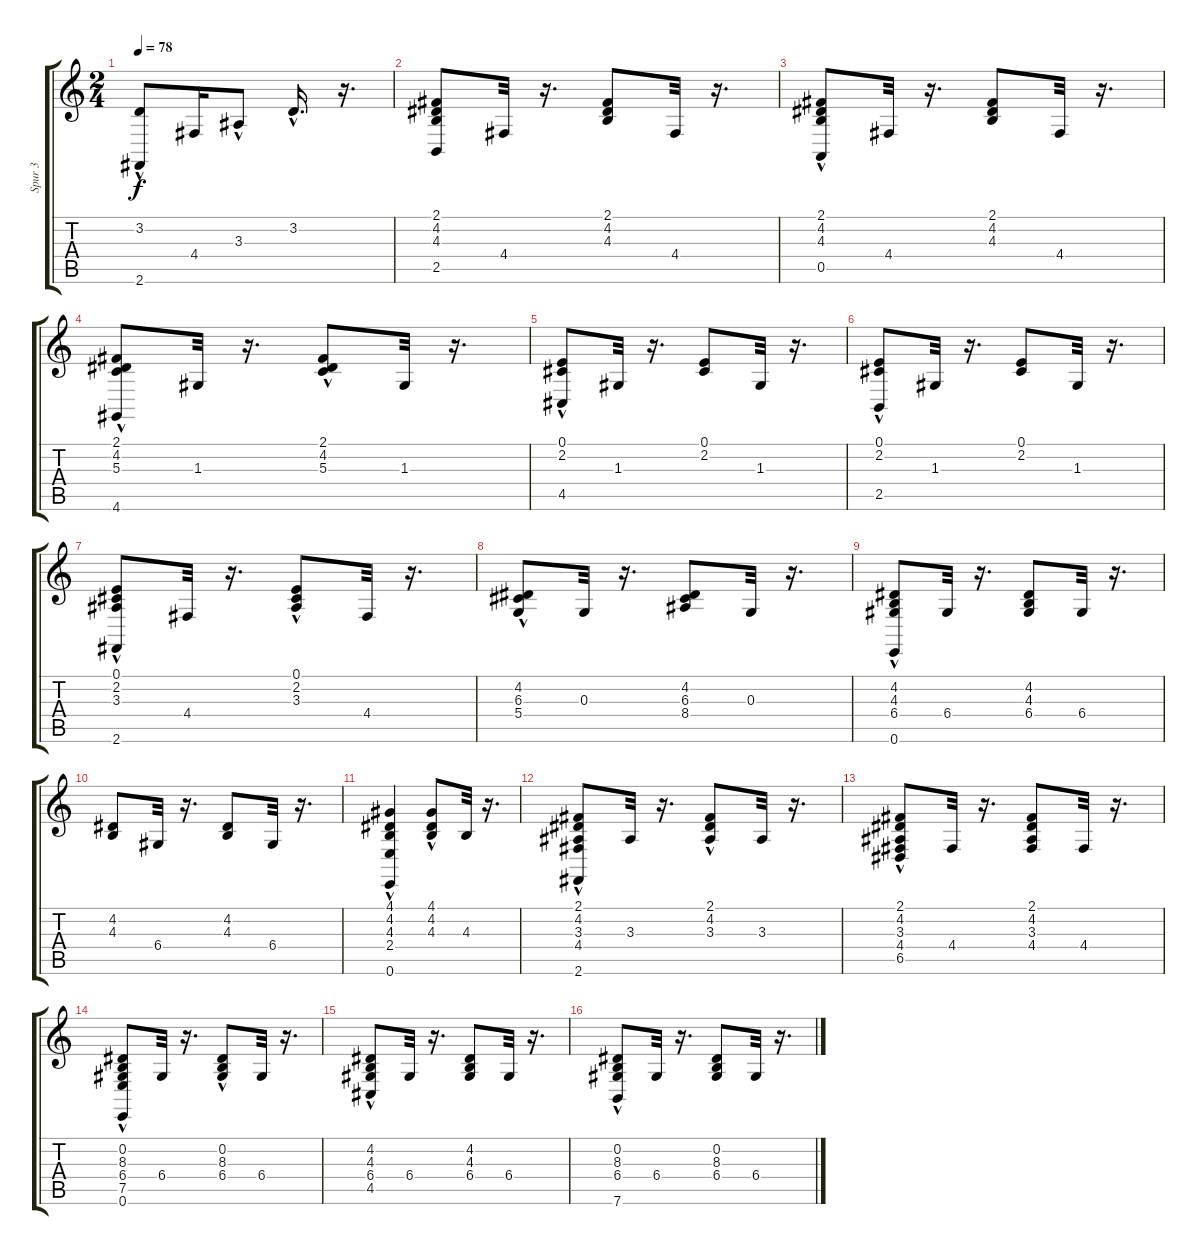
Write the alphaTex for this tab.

\track ("Spur 3" "Spur 3") {instrument acousticgrandpiano}
\staff {score tabs}
\tuning (E4 B3 G3 D3 A2 E2) {hide}
\ts (2 4)
\tempo 78
\clef g2
\ks c
(3.2{hac} 2.6{hac}).8{dy f} 4.4.16 3.3{hac}.8 3.2{hac}.16{d} r.16{d} |
(2.1 4.2 4.3 2.5).8 4.4.32 r.16{d} (2.1 4.2 4.3).8 4.4.32 r.16{d} |
(2.1 4.2 4.3 0.5{hac}).8 4.4.32 r.16{d} (2.1 4.2 4.3).8 4.4.32 r.16{d} |
(2.1 4.2 5.3 4.6{hac}).8 1.3.32 r.16{d} (2.1{hac} 4.2 5.3).8 1.3.32 r.16{d} |
(0.1 2.2 4.5{hac}).8 1.3.32 r.16{d} (0.1 2.2).8 1.3.32 r.16{d} |
(0.1 2.2 2.5{hac}).8 1.3.32 r.16{d} (0.1 2.2).8 1.3.32 r.16{d} |
(0.1 2.2 3.3 2.6{hac}).8 4.4.32 r.16{d} (0.1{hac} 2.2 3.3).8 4.4.32 r.16{d} |
(4.2 6.3 5.4{hac}).8 0.3.32 r.16{d} (4.2 6.3 8.4).8 0.3.32 r.16{d} |
(4.2 4.3 6.4{hac} 0.6{hac}).8 6.4.32 r.16{d} (4.2 4.3 6.4).8 6.4.32 r.16{d} |
(4.2 4.3).8 6.4.32 r.16{d} (4.2 4.3).8 6.4.32 r.16{d} |
(4.1 4.2 4.3 2.4{hac} 0.6).4 (4.1 4.2 4.3{hac}).8 4.3.32 r.16{d} |
(2.1 4.2 3.3{hac} 4.4 2.6).8 3.3.32 r.16{d} (2.1 4.2 3.3{hac}).8 3.3.32 r.16{d} |
(2.1 4.2 3.3 4.4{hac} 6.5{hac}).8 4.4.32 r.16{d} (2.1 4.2 3.3 4.4).8 4.4.32 r.16{d} |
(0.2 8.3 6.4{hac} 7.5{hac} 0.6).8 6.4.32 r.16{d} (0.2 8.3 6.4{hac}).8 6.4.32 r.16{d} |
(4.2 4.3 6.4{hac} 4.5).8 6.4.32 r.16{d} (4.2 4.3 6.4).8 6.4.32 r.16{d} |
(0.2 8.3 6.4{hac} 7.6).8 6.4.32 r.16{d} (0.2 8.3 6.4).8 6.4.32 r.16{d}
